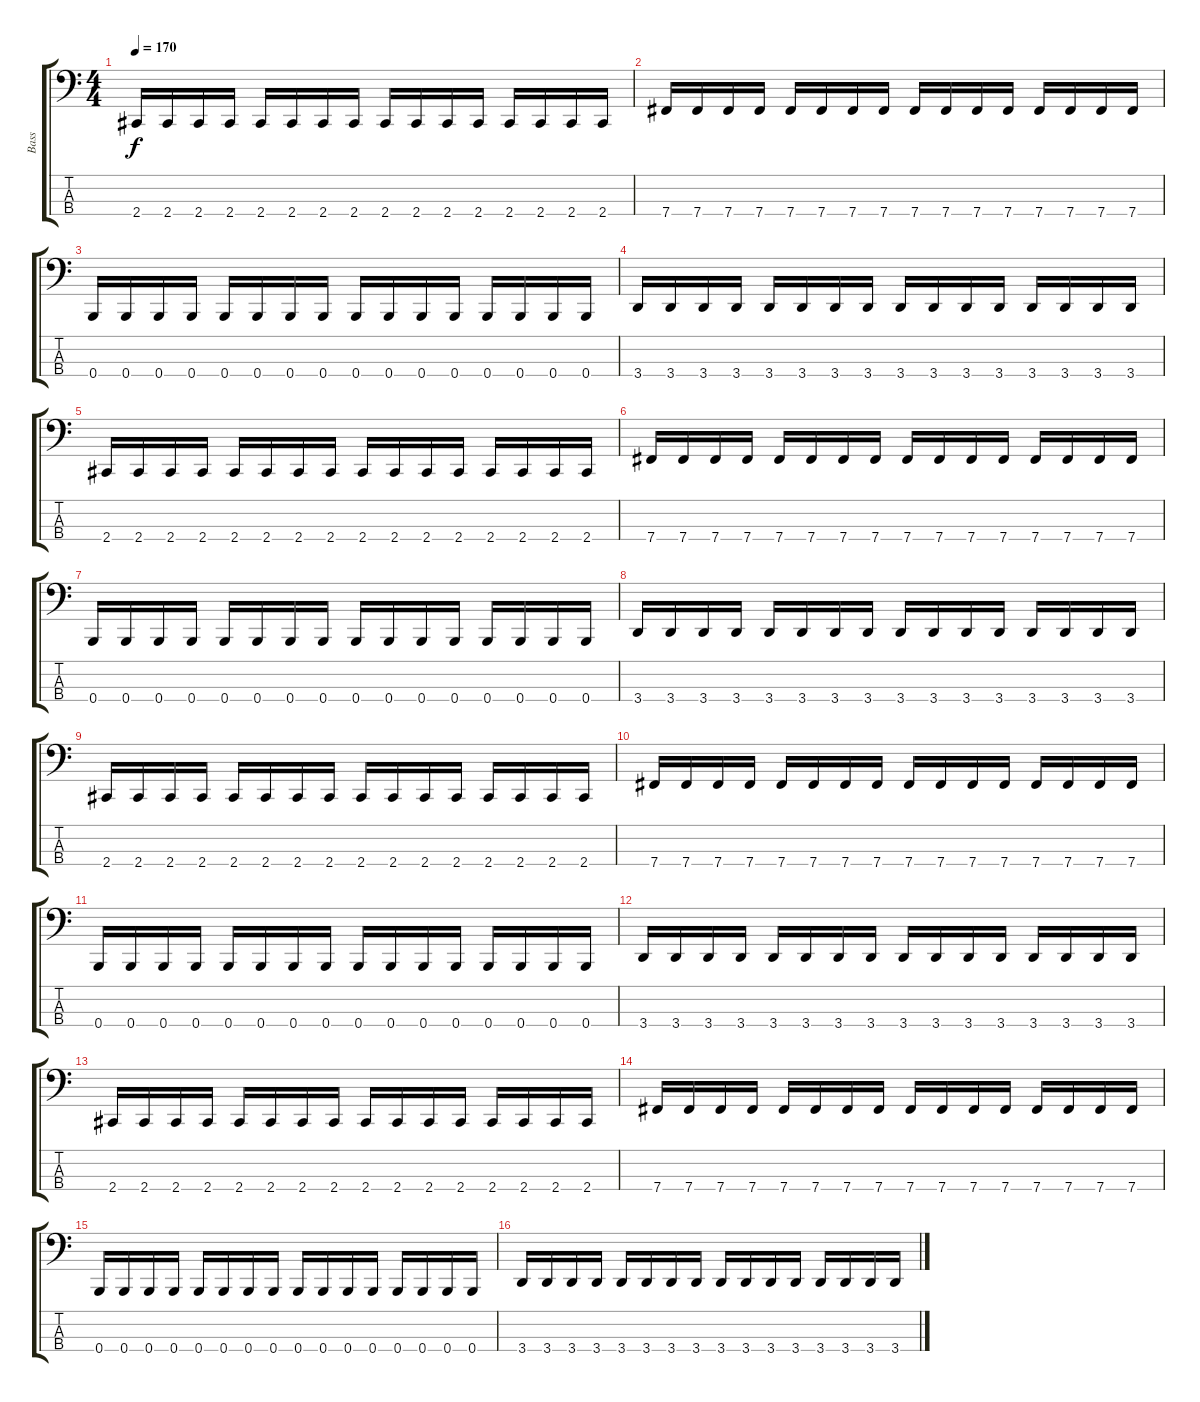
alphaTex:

\track ("Bass" "Bass") {instrument electricbasspick}
\staff {score tabs}
\tuning (E2 B1 Gb1 B0) {hide}
\ts (4 4)
\tempo 170
\clef f4
\ks c
2.4.16{dy f} 2.4.16 2.4.16 2.4.16 2.4.16 2.4.16 2.4.16 2.4.16 2.4.16 2.4.16 2.4.16 2.4.16 2.4.16 2.4.16 2.4.16 2.4.16 |
7.4.16 7.4.16 7.4.16 7.4.16 7.4.16 7.4.16 7.4.16 7.4.16 7.4.16 7.4.16 7.4.16 7.4.16 7.4.16 7.4.16 7.4.16 7.4.16 |
0.4.16 0.4.16 0.4.16 0.4.16 0.4.16 0.4.16 0.4.16 0.4.16 0.4.16 0.4.16 0.4.16 0.4.16 0.4.16 0.4.16 0.4.16 0.4.16 |
3.4.16 3.4.16 3.4.16 3.4.16 3.4.16 3.4.16 3.4.16 3.4.16 3.4.16 3.4.16 3.4.16 3.4.16 3.4.16 3.4.16 3.4.16 3.4.16 |
2.4.16 2.4.16 2.4.16 2.4.16 2.4.16 2.4.16 2.4.16 2.4.16 2.4.16 2.4.16 2.4.16 2.4.16 2.4.16 2.4.16 2.4.16 2.4.16 |
7.4.16 7.4.16 7.4.16 7.4.16 7.4.16 7.4.16 7.4.16 7.4.16 7.4.16 7.4.16 7.4.16 7.4.16 7.4.16 7.4.16 7.4.16 7.4.16 |
0.4.16 0.4.16 0.4.16 0.4.16 0.4.16 0.4.16 0.4.16 0.4.16 0.4.16 0.4.16 0.4.16 0.4.16 0.4.16 0.4.16 0.4.16 0.4.16 |
3.4.16 3.4.16 3.4.16 3.4.16 3.4.16 3.4.16 3.4.16 3.4.16 3.4.16 3.4.16 3.4.16 3.4.16 3.4.16 3.4.16 3.4.16 3.4.16 |
2.4.16 2.4.16 2.4.16 2.4.16 2.4.16 2.4.16 2.4.16 2.4.16 2.4.16 2.4.16 2.4.16 2.4.16 2.4.16 2.4.16 2.4.16 2.4.16 |
7.4.16 7.4.16 7.4.16 7.4.16 7.4.16 7.4.16 7.4.16 7.4.16 7.4.16 7.4.16 7.4.16 7.4.16 7.4.16 7.4.16 7.4.16 7.4.16 |
0.4.16 0.4.16 0.4.16 0.4.16 0.4.16 0.4.16 0.4.16 0.4.16 0.4.16 0.4.16 0.4.16 0.4.16 0.4.16 0.4.16 0.4.16 0.4.16 |
3.4.16 3.4.16 3.4.16 3.4.16 3.4.16 3.4.16 3.4.16 3.4.16 3.4.16 3.4.16 3.4.16 3.4.16 3.4.16 3.4.16 3.4.16 3.4.16 |
2.4.16 2.4.16 2.4.16 2.4.16 2.4.16 2.4.16 2.4.16 2.4.16 2.4.16 2.4.16 2.4.16 2.4.16 2.4.16 2.4.16 2.4.16 2.4.16 |
7.4.16 7.4.16 7.4.16 7.4.16 7.4.16 7.4.16 7.4.16 7.4.16 7.4.16 7.4.16 7.4.16 7.4.16 7.4.16 7.4.16 7.4.16 7.4.16 |
0.4.16 0.4.16 0.4.16 0.4.16 0.4.16 0.4.16 0.4.16 0.4.16 0.4.16 0.4.16 0.4.16 0.4.16 0.4.16 0.4.16 0.4.16 0.4.16 |
3.4.16 3.4.16 3.4.16 3.4.16 3.4.16 3.4.16 3.4.16 3.4.16 3.4.16 3.4.16 3.4.16 3.4.16 3.4.16 3.4.16 3.4.16 3.4.16
